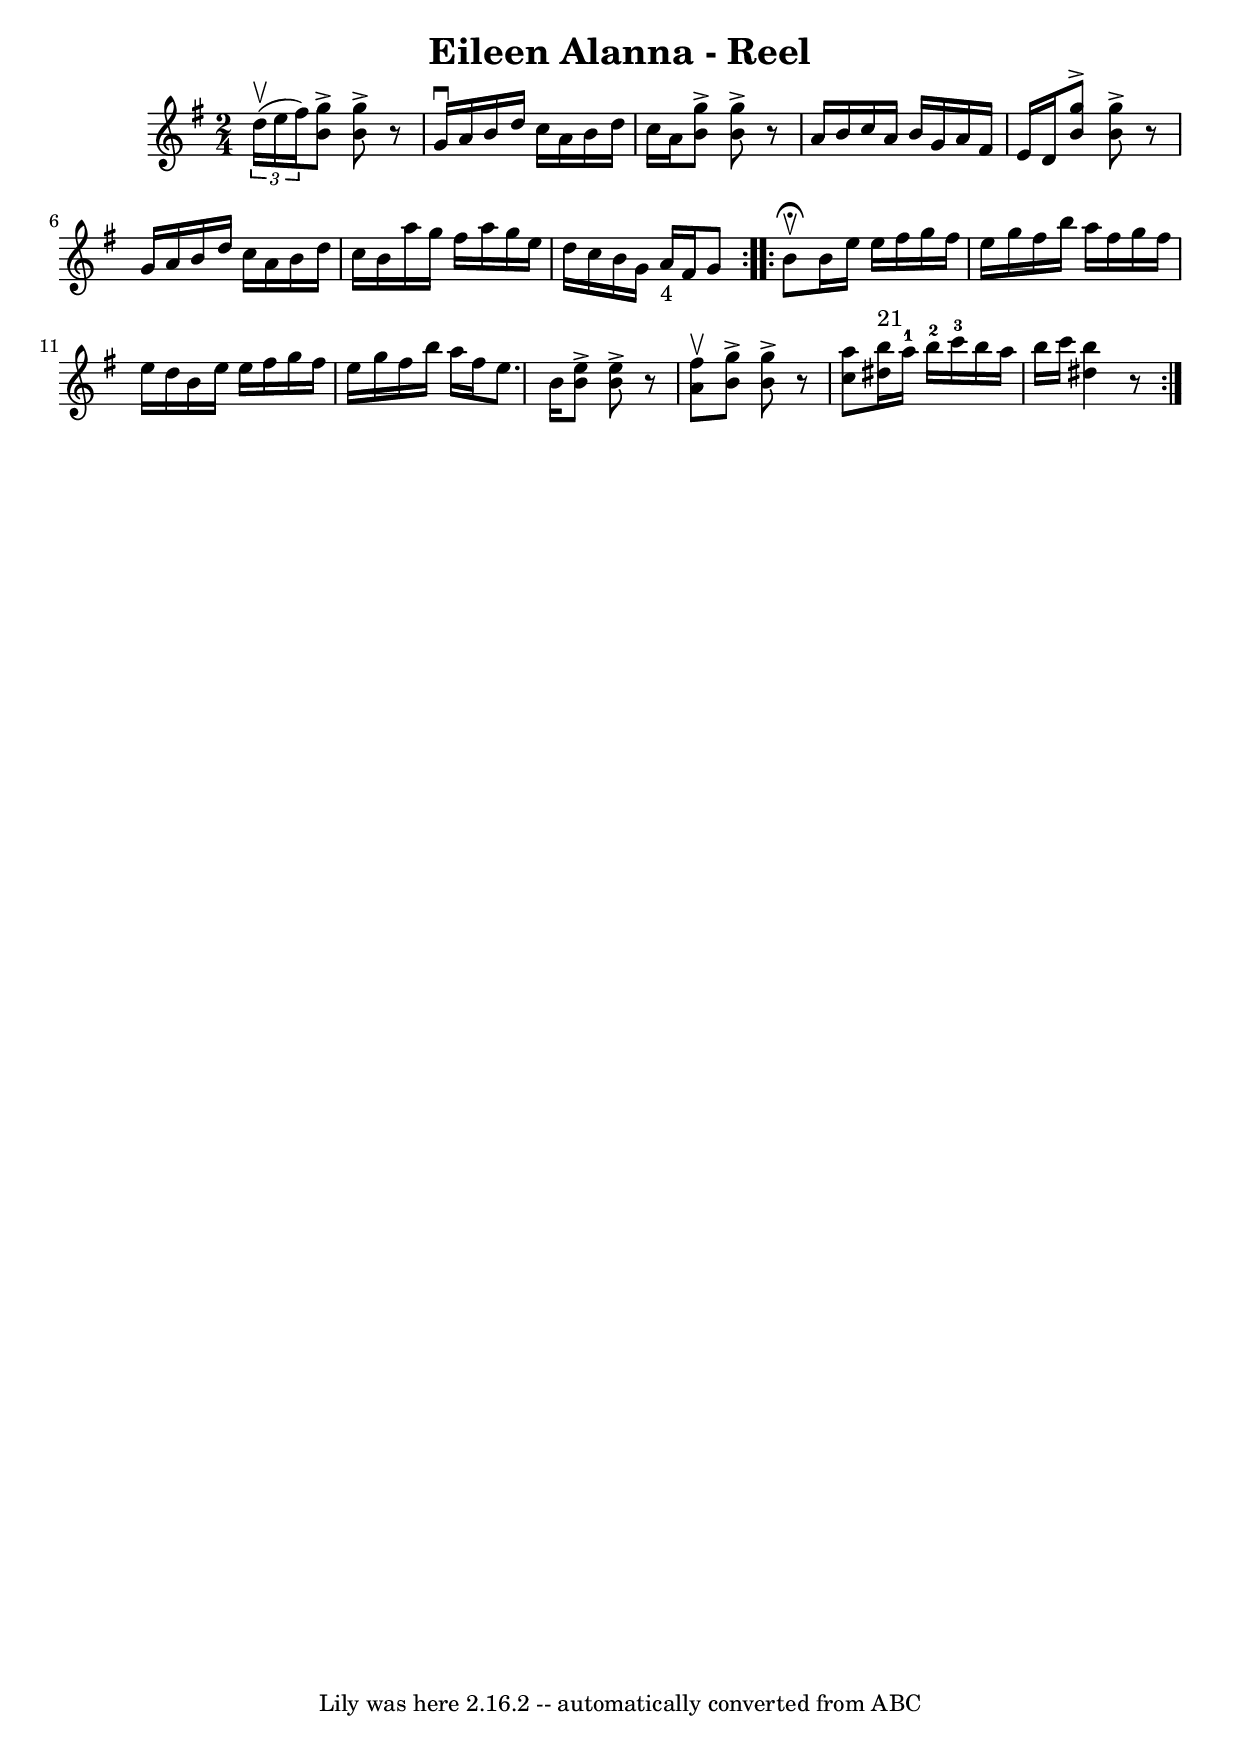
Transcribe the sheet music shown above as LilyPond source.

\version "2.7.40"
\include "Mammoth.ily"
\header {
	%% book = "Ryan's Mammoth Collection"
	crossRefNumber = "1"
	footnotes = "\\\\157"
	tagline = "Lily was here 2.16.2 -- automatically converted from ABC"
	title = "Eileen Alanna - Reel"
}
voicedefault =  {


\repeat volta 2 {
\time 2/4 \key g \major   \times 2/3 { d''16^\upbow(e''16 fis''16) 
} |
     << b'8^\accent g''8   >> << b'8^\accent g''8   >>   r8 
 g'16^\downbow a'16    |
 b'16 d''16 c''16 a'16 b'16    
d''16 c''16 a'16    |
   << b'8^\accent g''8   >> << b'8 
^\accent g''8   >>   r8 a'16 b'16    |
 c''16 a'16 b'16    
g'16 a'16 fis'16 e'16 d'16    |
     << b'8^\accent g''8 
  >> << b'8^\accent g''8   >>   r8 g'16 a'16    |
 b'16    
d''16 c''16 a'16 b'16 d''16 c''16 b'16    |
 a''16    
g''16 fis''16 a''16 g''16 e''16 d''16 c''16    |
   
b'16 g'16 a'16_"4" fis'16 g'8    } \repeat volta 2 { b'8 
^\fermata^\upbow |
 b'16 e''16 e''16 fis''16 g''16    
fis''16 e''16 g''16    |
 fis''16 b''16 a''16 fis''16    
g''16 fis''16 e''16 d''16    |
 b'16 e''16 e''16    
fis''16 g''16 fis''16 e''16 g''16    |
 fis''16 b''16    
a''16 fis''16 e''8. b'16    |
     << b'8^\accent e''8   >> 
<< b'8^\accent e''8   >>   r8   << a'8^\upbow fis''8   >>   |
  
 << b'8^\accent g''8   >> << b'8^\accent g''8   >>   r8 << c''8    
a''8   >>   |
     << dis''16^"21" b''16   >> a''16-1 b''16 
-2 c'''16-3 b''16 a''16 b''16 c'''16    |
 << dis''4  
 b''4   >>   r8     }   
}

\score{
    <<

	\context Staff="default"
	{
	    \voicedefault 
	}

    >>
	\layout {
	}
	\midi {}
}
